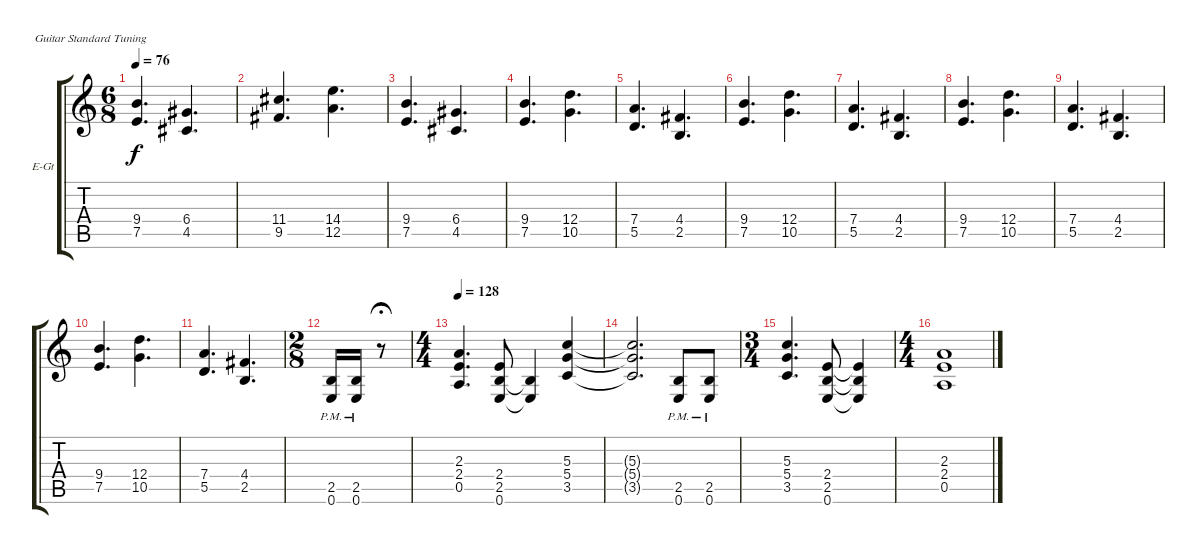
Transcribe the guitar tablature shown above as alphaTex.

\defaultSystemsLayout 4
\bracketExtendMode groupsimilarinstruments
\firstSystemTrackNameOrientation horizontal
\otherSystemsTrackNameOrientation horizontal
\track ("Kirk Hammett (Dist.Gtr.2)" "E-Gt") {instrument distortionguitar}
\staff {score tabs}
\tuning (E4 B3 G3 D3 A2 E2)
\ts (6 8)
\tempo 76
\clef g2
\ks c
(7.5 9.4).4{d dy f} (4.5 6.4).4{d} |
(9.5 11.4).4{d} (12.5 14.4).4{d} |
(7.5 9.4).4{d} (4.5 6.4).4{d} |
(7.5 9.4).4{d} (10.5 12.4).4{d} |
(5.5 7.4).4{d} (2.5 4.4).4{d} |
(7.5 9.4).4{d} (10.5 12.4).4{d} |
(5.5 7.4).4{d} (2.5 4.4).4{d} |
(7.5 9.4).4{d} (10.5 12.4).4{d} |
(5.5 7.4).4{d} (2.5 4.4).4{d} |
(7.5 9.4).4{d} (10.5 12.4).4{d} |
(5.5 7.4).4{d} (2.5 4.4).4{d} |
\ts (2 8)
(0.6{pm} 2.5{pm}).16 (0.6{pm} 2.5{pm}).16 r.8{fermata (medium 0.43)} |
\ts (4 4)
\tempo 128
(0.5 2.4 2.3).4{d} (2.5 0.6 2.4).8 (0.6{t} 2.5{t}).4 (3.5 5.4 5.3).4 |
(3.5{t} 5.4{t} 5.3{t}).2{d} (0.6{pm} 2.5{pm}).8 (0.6{pm} 2.5{pm}).8 |
\ts (3 4)
(3.5 5.4 5.3).4{d} (0.6 2.5 2.4).8 (0.6{t} 2.5{t} 2.4{t}).4 |
\ts (4 4)
(0.5 2.4 2.3).1
